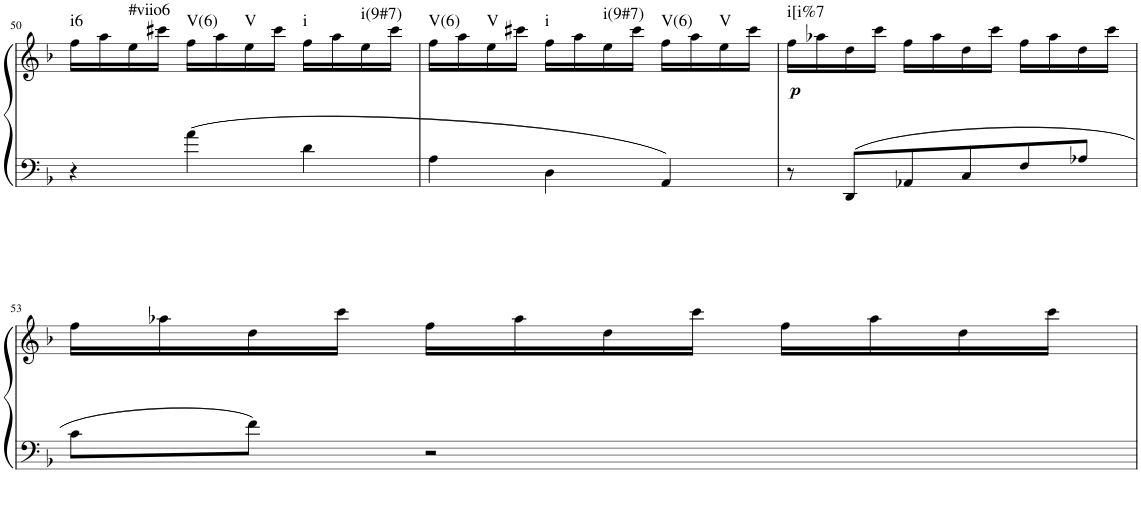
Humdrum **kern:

**kern	**kern	**dynam	**harte
*part1	*part1	*part1	*part1
*staff2	*staff1	*staff1/2	*
*I"Piano	*	*	*
*I'Pno.	*	*	*
!!LO:PB:g=z
*clefF4	*clefG2	*	*
*k[b-]	*k[b-]	*	*
*M3/4	*M3/4	*	*
=50	=50	=50	=50
!	!	!	!LO:H:kt=i6
4r	16ff\LL	.	N
.	16aa\	.	.
!	!	!	!LO:H:kt=#viio6
.	16ee\	.	N
.	16ccc#X\JJ	.	.
!	!	!	!LO:H:kt=V(6)
4a\	16ff\LL	.	N
.	16aa\	.	.
!	!	!	!LO:H:kt=V
.	16ee\	.	N
.	16ccc#\JJ	.	.
!	!	!	!LO:H:kt=i
4d\	16ff\LL	.	N
.	16aa\	.	.
!	!	!	!LO:H:kt=i(9#7)
.	16ee\	.	N
.	16ccc#\JJ	.	.
=51	=51	=51	=51
!	!	!	!LO:H:kt=V(6)
4A\	16ff\LL	.	N
.	16aa\	.	.
!	!	!	!LO:H:kt=V
.	16ee\	.	N
.	16ccc#X\JJ	.	.
!	!	!	!LO:H:kt=i
4D\	16ff\LL	.	N
.	16aa\	.	.
!	!	!	!LO:H:kt=i(9#7)
.	16ee\	.	N
.	16ccc#\JJ	.	.
!	!	!	!LO:H:kt=V(6)
4AA/	16ff\LL	.	N
.	16aa\	.	.
!	!	!	!LO:H:kt=V
.	16ee\	.	N
.	16ccc#\JJ	.	.
=52	=52	=52	=52
!	!	!LO:DY:b	!LO:H:kt=i[i%7
8r	16ff\LL	p	N
.	16aa-X\	.	.
8DD/L	16dd\	.	.
.	16ccc\JJ	.	.
8AA-X/	16ff\LL	.	.
.	16aa-\	.	.
8C/	16dd\	.	.
.	16ccc\JJ	.	.
8F/	16ff\LL	.	.
.	16aa-\	.	.
8A-X/J	16dd\	.	.
.	16ccc\JJ	.	.
!!LO:LB:g=z
=53	=53	=53	=53
8c\L	16ff\LL	.	.
.	16aa-X\	.	.
8f\J	16dd\	.	.
.	16ccc\JJ	.	.
2r	16ff\LL	.	.
.	16aa-\	.	.
.	16dd\	.	.
.	16ccc\JJ	.	.
.	16ff\LL	.	.
.	16aa-\	.	.
.	16dd\	.	.
.	16ccc\JJ	.	.
=	=	=	=
*-	*-	*-	*-
